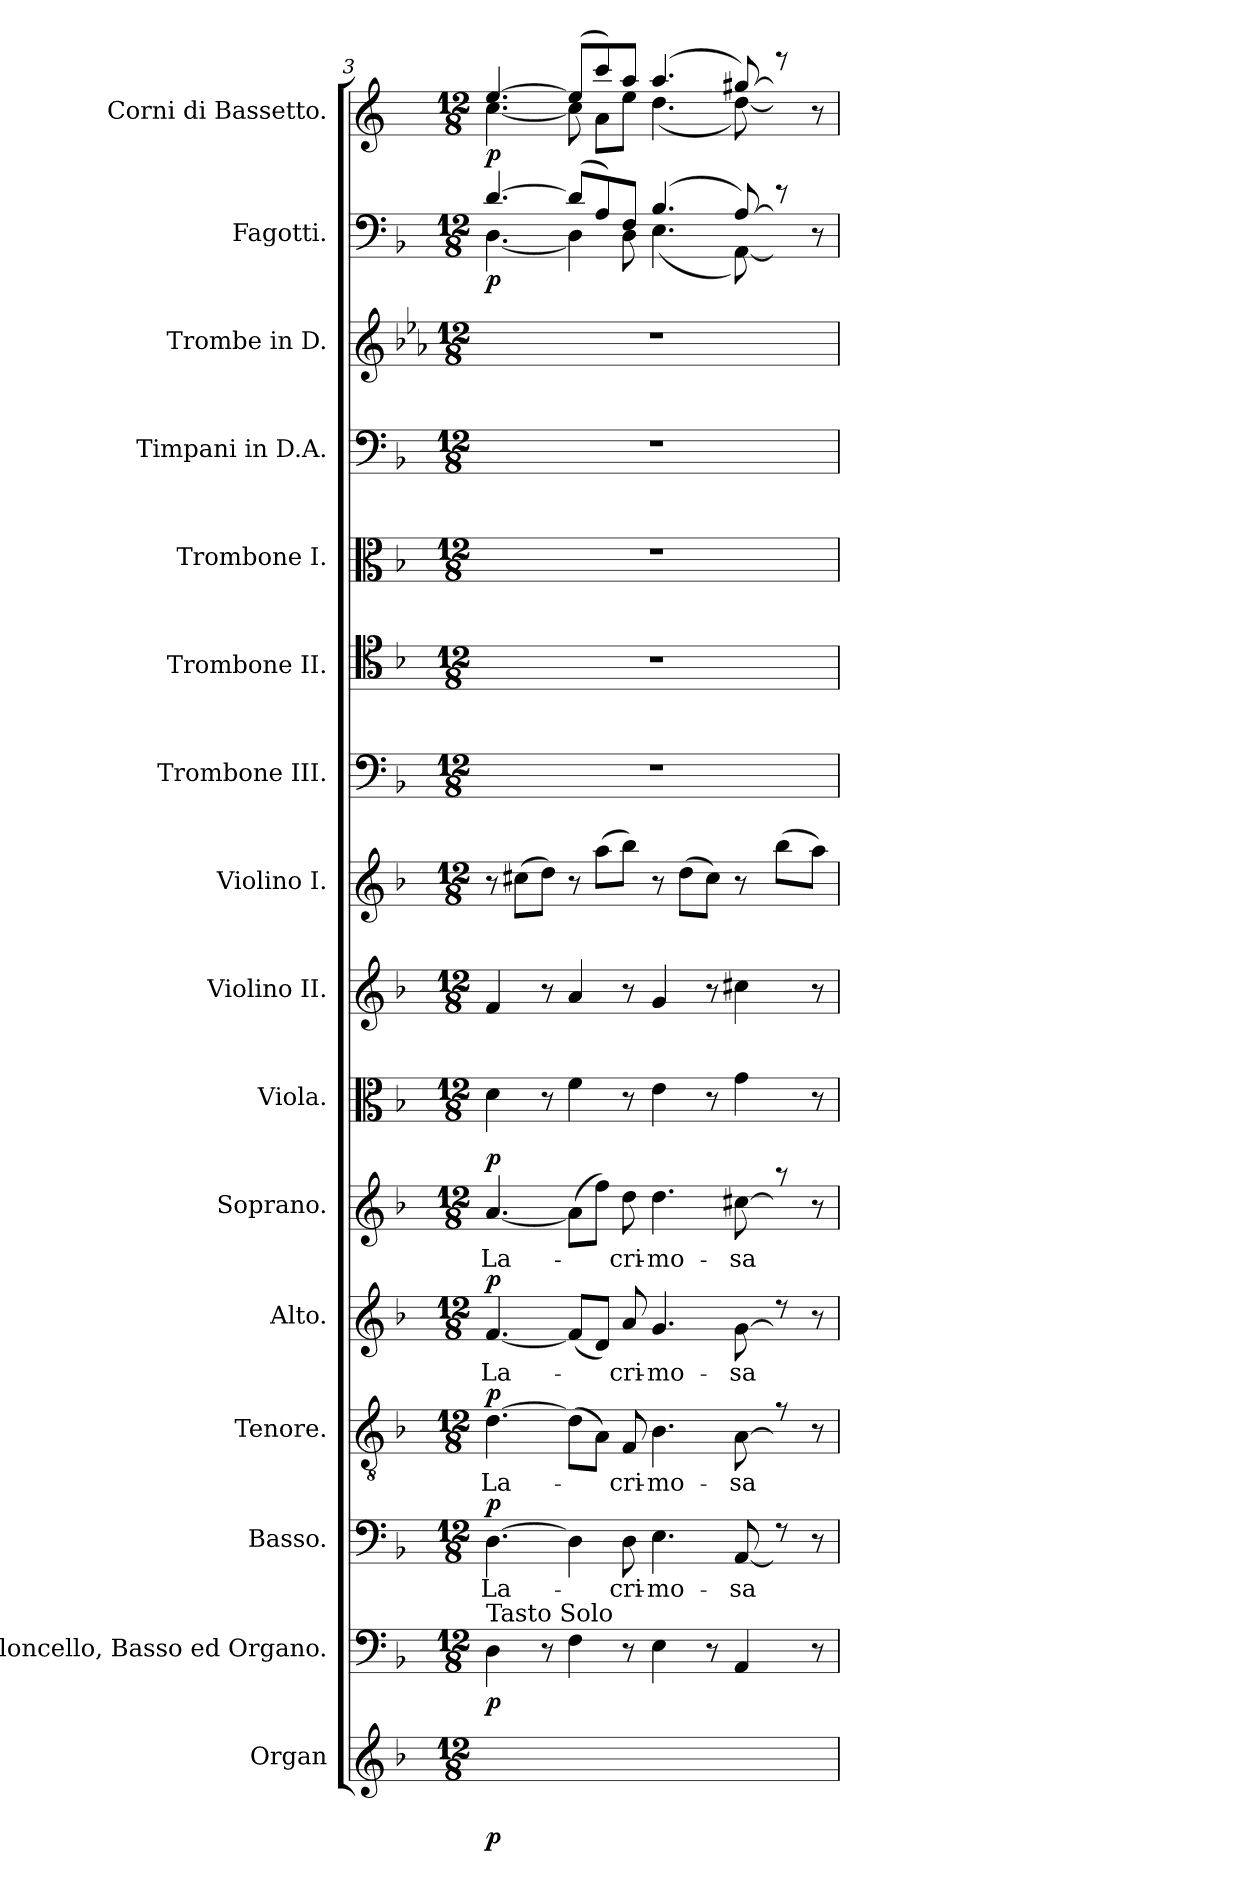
**kern	**dynam	**kern	**dynam	**kern	**text	**dynam	**kern	**text	**dynam	**kern	**text	**dynam	**kern	**text	**dynam	**kern	**kern	**kern	**kern	**kern	**kern	**kern	**kern	**kern	**dynam	**kern	**dynam
*part16	*part16	*part15	*part15	*part14	*part14	*part14	*part13	*part13	*part13	*part12	*part12	*part12	*part11	*part11	*part11	*part10	*part9	*part8	*part7	*part6	*part5	*part4	*part3	*part2	*part2	*part1	*part1
*staff16	*staff16	*staff15	*staff15	*staff14	*staff14	*staff14	*staff13	*staff13	*staff13	*staff12	*staff12	*staff12	*staff11	*staff11	*staff11	*staff10	*staff9	*staff8	*staff7	*staff6	*staff5	*staff4	*staff3	*staff2	*staff2	*staff1	*staff1
*I"Organ	*	*I"Violoncello, Basso ed Organo.	*	*I"Basso.	*	*	*I"Tenore.	*	*	*I"Alto.	*	*	*I"Soprano.	*	*	*I"Viola.	*I"Violino II.	*I"Violino I.	*I"Trombone III.	*I"Trombone II.	*I"Trombone I.	*I"Timpani in D.A.	*I"Trombe in D.	*I"Fagotti.	*	*I"Corni di Bassetto.	*
*	*	*	*	*	*	*	*	*	*	*	*	*	*	*	*	*	*	*	*	*I'Trb	*I'Trb	*I'Timp	*	*	*	*	*
*clefG2	*	*clefF4	*	*clefF4	*	*	*clefGv2	*	*	*clefG2	*	*	*clefG2	*	*	*clefC3	*clefG2	*clefG2	*clefF4	*clefC4	*clefC3	*clefF4	*clefG2	*clefF4	*	*clefG2	*
*	*	*	*	*	*	*	*	*	*	*	*	*	*	*	*	*	*	*	*	*	*	*	*ITrd-1c-2	*	*	*ITrd4c7	*
*k[b-]	*	*k[b-]	*	*k[b-]	*	*	*k[b-]	*	*	*k[b-]	*	*	*k[b-]	*	*	*k[b-]	*k[b-]	*k[b-]	*k[b-]	*k[b-]	*k[b-]	*k[b-]	*k[b-]	*k[b-]	*	*k[b-]	*
*M12/8	*	*M12/8	*	*M12/8	*	*	*M12/8	*	*	*M12/8	*	*	*M12/8	*	*	*M12/8	*M12/8	*M12/8	*M12/8	*M12/8	*M12/8	*M12/8	*M12/8	*M12/8	*	*M12/8	*
=3	=3	=3	=3	=3	=3	=3	=3	=3	=3	=3	=3	=3	=3	=3	=3	=3	=3	=3	=3	=3	=3	=3	=3	=3	=3	=3	=3
*	*	*^	*	*	*	*	*	*	*	*	*	*	*	*	*	*	*	*	*	*	*	*	*	*	*	*	*
!	!	!LO:TX:a:t=Tasto Solo	!	!	!	!	!	!	!	!	!	!	!	!	!	!	!	!	!	!	!	!	!	!	!	!	!	!
!	!LO:DY:b	!	!	!LO:DY:b	!	!LO:LY:b	!LO:DY:a	!	!LO:LY:b	!LO:DY:a	!	!LO:LY:b	!LO:DY:a	!	!LO:LY:b	!LO:DY:a	!	!	!	!	!	!	!	!	!	!LO:DY:b	!	!LO:DY:b
*	*	*	*	*	*^	*	*	*^	*	*	*^	*	*	*^	*	*	*	*	*	*	*	*	*	*	*^	*	*^	*
*	*	*	*	*	*	*	*	*	*	*	*	*	*	*	*	*	*	*	*	*	*	*	*	*	*	*	*	*	*	*^	*	*	*^	*
4D\yy	p	4D\	4DD\yy	p	[4.D\	4ryy	La-	p	[4.d\	4ryy	La-	p	[4.f/	4ryy	La-	p	[4.a/	4ryy	La-	p	4d\	4f/	8r	1.r	1.r	1.r	1.r	1.r	[4.d/	[4.D\	4ryy	p	[4.a/	[4.f\	4ryy	p
.	.	.	.	.	.	.	.	.	.	.	.	.	.	.	.	.	.	.	.	.	.	.	(>8cc#X\L	.	.	.	.	.	.	.	.	.	.	.	.	.
*	*	*	*	*	*v	*v	*	*	*	*	*	*	*v	*v	*	*	*v	*v	*	*	*	*	*	*	*	*	*	*	*	*v	*v	*	*	*v	*v	*
*	*	*	*	*	*	*	*	*v	*v	*	*	*	*	*	*	*	*	*	*	*	*	*	*	*	*	*	*	*	*	*	*
8ryy	.	8r	8ryy	.	.	.	.	.	.	.	.	.	.	.	.	.	8r	8r	8dd\J)	.	.	.	.	.	.	.	.	.	.	.
4F\yy	.	4F\	4FF\yy	.	4D\]	.	.	(>8d\L]	.	.	(<8f/L]	.	.	(>8a\L]	.	.	4f\	4a/	8r	.	.	.	.	.	(>8d/L]	4D\]	.	(>8a/L]	8f\]	.
.	.	.	.	.	.	.	.	8A\J)	.	.	8d/J)	.	.	8ff\J)	.	.	.	.	(>8aa\L	.	.	.	.	.	8A/)	.	.	8ff/)	8d\L	.
!	!	!	!	!	!	!LO:LY:b	!	!	!LO:LY:b	!	!	!LO:LY:b	!	!	!LO:LY:b	!	!	!	!	!	!	!	!	!	!	!	!	!	!	!
8ryy	.	8r	8ryy	.	8D\	-cri-	.	8F/	-cri-	.	8a/	-cri-	.	8dd\	-cri-	.	8r	8r	8bb-\J)	.	.	.	.	.	8F/J	8D\	.	8dd/J	8a\J	.
!	!	!	!	!	!	!LO:LY:b	!	!	!LO:LY:b	!	!	!LO:LY:b	!	!	!LO:LY:b	!	!	!	!	!	!	!	!	!	!	!	!	!	!	!
4E\yy	.	4E\	4EE\yy	.	4.E\	-mo-	.	4.B-\	-mo-	.	4.g/	-mo-	.	4.dd\	-mo-	.	4e\	4g/	8r	.	.	.	.	.	(>4.B-/	(<4.E\	.	(>4.dd/	(<4.g\	.
.	.	.	.	.	.	.	.	.	.	.	.	.	.	.	.	.	.	.	(>8dd\L	.	.	.	.	.	.	.	.	.	.	.
8ryy	.	8r	8ryy	.	.	.	.	.	.	.	.	.	.	.	.	.	8r	8r	8cc#\J)	.	.	.	.	.	.	.	.	.	.	.
!	!	!	!	!	!	!LO:LY:b	!	!	!LO:LY:b	!	!	!LO:LY:b	!	!	!LO:LY:b	!	!	!	!	!	!	!	!	!	!	!	!	!	!	!
4AA/yy	.	4AA/	4AAA/yy	.	[8AA/	-sa	.	[8A\	-sa	.	[8g\	-sa	.	[8cc#X\	-sa	.	4g\	4cc#X\	8r	.	.	.	.	.	[8A/)	[8AA\)	.	[8cc#X/)	[8g\)	.
*	*	*	*	*	*^	*	*	*^	*	*	*^	*	*	*^	*	*	*	*	*	*	*	*	*	*	*	*^	*	*	*^	*
.	.	.	.	.	8r	16AA/yy]	.	.	8r	16A/yy]	.	.	8r	16g/yy]	.	.	8r	16cc#\yy]	.	.	.	.	(>8bb-\L	.	.	.	.	.	8r	4ryy	16AA\yy] 16A\yy]	.	8r	4ryy	16g\yy] 16cc#\yy]	.
.	.	.	.	.	.	8.ryy	.	.	.	8.ryy	.	.	.	8.ryy	.	.	.	8.ryy	.	.	.	.	.	.	.	.	.	.	.	.	8.ryy	.	.	.	8.ryy	.
8ryy	.	8r	8ryy	.	8r	.	.	.	8r	.	.	.	8r	.	.	.	8r	.	.	.	8r	8r	8aa\J)	.	.	.	.	.	8r	.	.	.	8r	.	.	.
*	*	*v	*v	*	*	*	*	*	*v	*v	*	*	*v	*v	*	*	*v	*v	*	*	*	*	*	*	*	*	*	*	*v	*v	*v	*	*v	*v	*v	*
*	*	*	*	*v	*v	*	*	*	*	*	*	*	*	*	*	*	*	*	*	*	*	*	*	*	*	*	*	*
=	=	=	=	=	=	=	=	=	=	=	=	=	=	=	=	=	=	=	=	=	=	=	=	=	=	=	=
*-	*-	*-	*-	*-	*-	*-	*-	*-	*-	*-	*-	*-	*-	*-	*-	*-	*-	*-	*-	*-	*-	*-	*-	*-	*-	*-	*-
